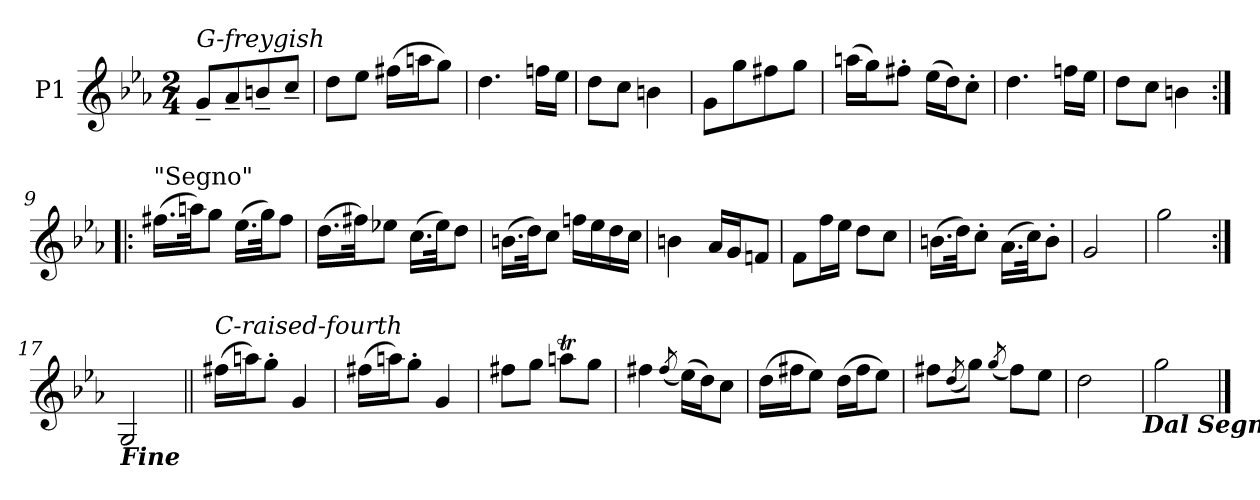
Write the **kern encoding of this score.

**kern
*part1
*staff1
*I"P1
*clefG2
*k[b-e-a-]
*M2/4
=1
!LO:TX:a:i:t=G-freygish
8g~L
8a-~
8bn~
8cc~J
=2
8ddL
8ee-J
(16ff#XLL
16aanJ
8ggJ)
=3
4.dd
16ffnLL
16ee-JJ
=4
8ddL
8ccJ
4bn
=5
8gL
8gg
8ff#X
8ggJ
=6
(16aanLL
16ggJ)
8ff#X'J
(16ee-LL
16ddJ)
8cc'J
=7
4.dd
16ffnLL
16ee-JJ
=8
8ddL
8ccJ
4bn
=9:|!|:
!LO:TX:a:t="Segno"
(16.ff#XLL
32aanJK)
8ggJ
(16.ee-LL
32ggJK)
8ff#J
=10
(16.ddLL
32ff#XJK)
8ee-XJ
(16.ccLL
32ee-JK)
8ddJ
=11
(16.bnLL
32ddJK)
8ccJ
16ffnLL
16ee-
16dd
16ccJJ
=12
4bn
16a-LL
16gJ
8fnJ
=13
8fL
16ffL
16ee-JJ
8ddL
8ccJ
=14
(16.bnLL
32ddJK)
8cc'J
(16.a-LL
32ccJK)
8b'J
=15
2g
=16
2gg
=17:|!
!LO:TX:b:Bi:t=Fine
2G
=18||
!LO:TX:a:i:t=C-raised-fourth
(16ff#XLL
16aanJ)
8gg'J
4g
=19
(16ff#XLL
16aanJ)
8gg'J
4g
=20
8ff#XL
8ggJ
8aantL
8ggJ
=21
4ff#X
(8qff#/
(16ee-LL)
16ddJ)
8ccJ
=22
(16ddLL
16ff#XJ
8ee-J)
(16ddLL
16ff#J
8ee-J)
=23
8ff#XL
(8qdd/
8ggJ)
(8qgg/
8ff#L)
8ee-J
=24
2dd
!LO:TX:b:Bi:t=Dal Segno al Fine
=25
2gg
==
*-
